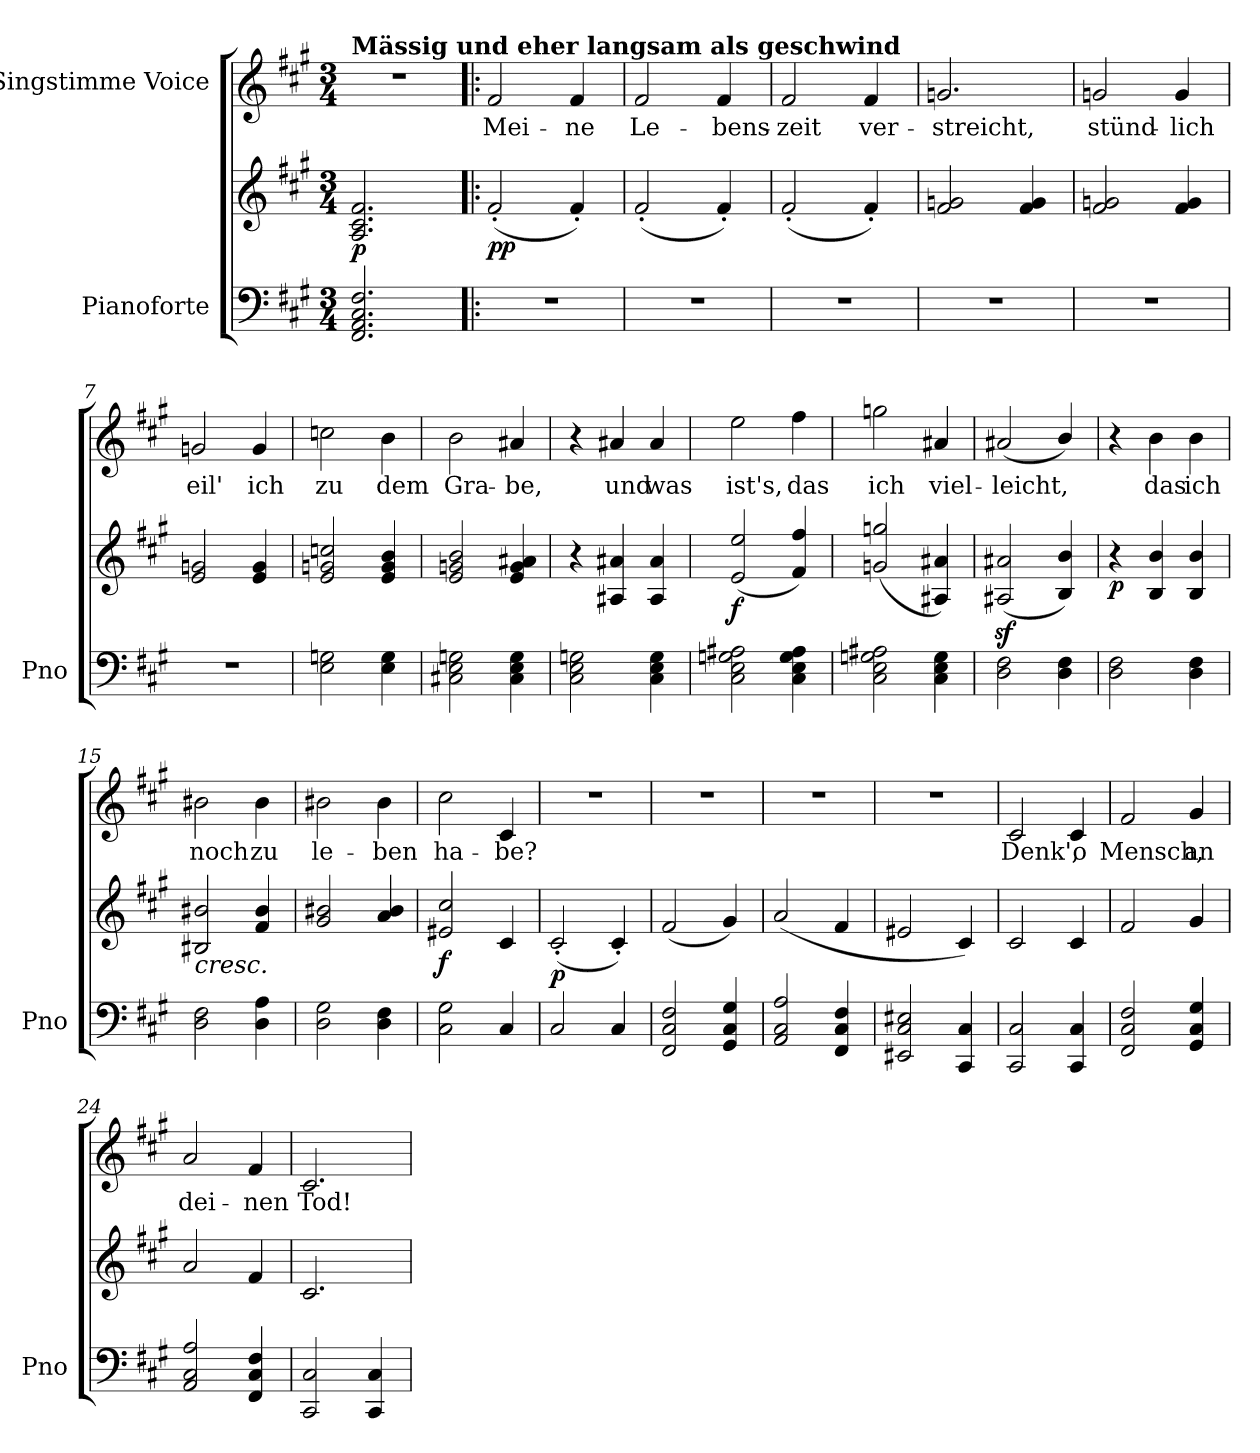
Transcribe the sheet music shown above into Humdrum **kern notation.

**kern	**kern	**dynam	**kern	**text
*part2	*part2	*part2	*part1	*part1
*staff3	*staff2	*staff2/3	*staff1	*staff1
*I"Pianoforte	*	*	*I"Singstimme Voice	*
*I'Pno	*	*	*	*
*clefF4	*clefG2	*	*clefG2	*
*k[f#c#g#]	*k[f#c#g#]	*	*k[f#c#g#]	*
*M3/4	*M3/4	*	*M3/4	*
=1	=1	=1	=1	=1
!	!	!	!LO:TX:a:B:t=Mässig und eher langsam als geschwind	!
!	!	!LO:DY:b	!	!
2.FF#/ 2.AA/ 2.C#/ 2.F#/	2.A/ 2.c#/ 2.f#/	p	2.r	.
=2!|:	=2!|:	=2!|:	=2!|:	=2!|:
!	!	!LO:DY:b	!	!
2.r	(2f#'/	pp	2f#/	Mei-
.	4f#'/)	.	4f#/	-ne
=3	=3	=3	=3	=3
2.r	(2f#'/	.	2f#/	Le-
.	4f#'/)	.	4f#/	-bens-
=4	=4	=4	=4	=4
2.r	(2f#'/	.	2f#/	-zeit
.	4f#'/)	.	4f#/	ver-
=5	=5	=5	=5	=5
2.r	2f#/ 2gn/	.	2.gn/	-streicht,
.	4f#/ 4g/	.	.	.
=6	=6	=6	=6	=6
2.r	2f#/ 2gn/	.	2gn/	stünd-
.	4f#/ 4g/	.	4g/	-lich
=7	=7	=7	=7	=7
2.r	2e/ 2gn/	.	2gn/	eil'
.	4e/ 4g/	.	4g/	ich
=8	=8	=8	=8	=8
2E\ 2Gn\	2e/ 2gn/ 2ccn/	.	2ccn\	zu
4E\ 4G\	4e/ 4g/ 4b/	.	4b\	dem
=9	=9	=9	=9	=9
2C#X\ 2E\ 2Gn\	2e/ 2gn/ 2b/	.	2b\	Gra-
4C#\ 4E\ 4G\	4e/ 4g/ 4a#X/	.	4a#X/	-be,
=10	=10	=10	=10	=10
2C#\ 2E\ 2Gn\	4r	.	4r	.
.	4A#X/ 4a#X/	.	4a#X/	und
4C#\ 4E\ 4G\	4A#/ 4a#/	.	4a#/	was
=11	=11	=11	=11	=11
!	!	!LO:DY:b	!	!
2C#\ 2E\ 2Gn\ 2A#X\	(2e/ 2ee/	f	2ee\	ist's,
4C#\ 4E\ 4G\ 4A#\	4f#/ 4ff#/)	.	4ff#\	das
=12	=12	=12	=12	=12
2C#\ 2E\ 2Gn\ 2A#X\	(2gn/ 2ggn/	.	2ggn\	ich
4C#\ 4E\ 4G\	4A#X/ 4a#X/)	.	4a#X/	viel-
=13	=13	=13	=13	=13
2D\ 2F#\	(2A#X/z< 2a#X/z<	.	(2a#X/	-leicht,
4D\ 4F#\	4B/ 4b/)	.	4b/)	.
=14	=14	=14	=14	=14
!	!	!LO:DY:b	!	!
2D\ 2F#\	4r	p	4r	.
.	4B/ 4b/	.	4b\	das
4D\ 4F#\	4B/ 4b/	.	4b\	ich
=15	=15	=15	=15	=15
!	!LO:TX:b:i:t=cresc.	!	!	!
2D\ 2F#\	2B#X/ 2b#X/	.	2b#X\	noch
4D\ 4A\	4f#/ 4b#/	.	4b#\	zu
=16	=16	=16	=16	=16
2D\ 2G#\	2g#/ 2b#X/	.	2b#X\	le-
4D\ 4F#\	4a/ 4b#/	.	4b#\	-ben
=17	=17	=17	=17	=17
!	!	!LO:DY:b	!	!
2C#\ 2G#\	2e#X/ 2cc#/	f	2cc#\	ha-
4C#/	4c#/	.	4c#/	-be?
=18	=18	=18	=18	=18
!	!	!LO:DY:b	!	!
2C#/	(2c#'/	p	2.r	.
4C#/	4c#'/)	.	.	.
=19	=19	=19	=19	=19
2FF#/ 2C#/ 2F#/	(2f#/	.	2.r	.
4GG#/ 4C#/ 4G#/	4g#/)	.	.	.
=20	=20	=20	=20	=20
2AA/ 2C#/ 2A/	(2a/	.	2.r	.
4FF#/ 4C#/ 4F#/	4f#/	.	.	.
=21	=21	=21	=21	=21
2EE#X/ 2C#/ 2E#X/	2e#X/	.	2.r	.
4CC#/ 4C#/	4c#/)	.	.	.
=22	=22	=22	=22	=22
2CC#/ 2C#/	2c#/	.	2c#/	Denk',
4CC#/ 4C#/	4c#/	.	4c#/	o
=23	=23	=23	=23	=23
2FF#/ 2C#/ 2F#/	2f#/	.	2f#/	Mensch,
4GG#/ 4C#/ 4G#/	4g#/	.	4g#/	an
=24	=24	=24	=24	=24
2AA/ 2C#/ 2A/	2a/	.	2a/	dei-
4FF#/ 4C#/ 4F#/	4f#/	.	4f#/	-nen
=25	=25	=25	=25	=25
2CC#/ 2C#/	2.c#/	.	2.c#/	Tod!
4CC#/ 4C#/	.	.	.	.
=	=	=	=	=
*-	*-	*-	*-	*-
